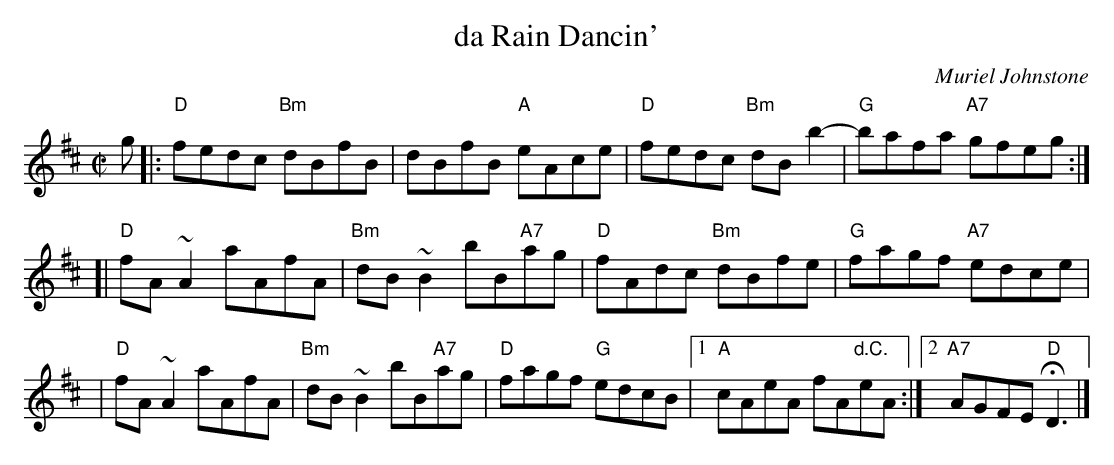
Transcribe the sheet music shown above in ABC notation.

X:1
T: da Rain Dancin'
C: Muriel Johnstone
M: C|
L: 1/8
K: D
g \
|: "D"fedc "Bm"dBfB | dBfB "A"eAce | "D"fedc "Bm"dBb2- | "G"bafa "A7"gfeg :|
[| "D"fA~A2 aAfA | "Bm"dB~B2 bB"A7"ag | "D"fAdc "Bm"dBfe | "G"fagf "A7"edce |
|  "D"fA~A2 aAfA | "Bm"dB~B2 bB"A7"ag | "D"fagf "G"edcB |1 "A"cAeA fA"d.C."eA :|2 "A7"AGFE "D"HD3 |]
